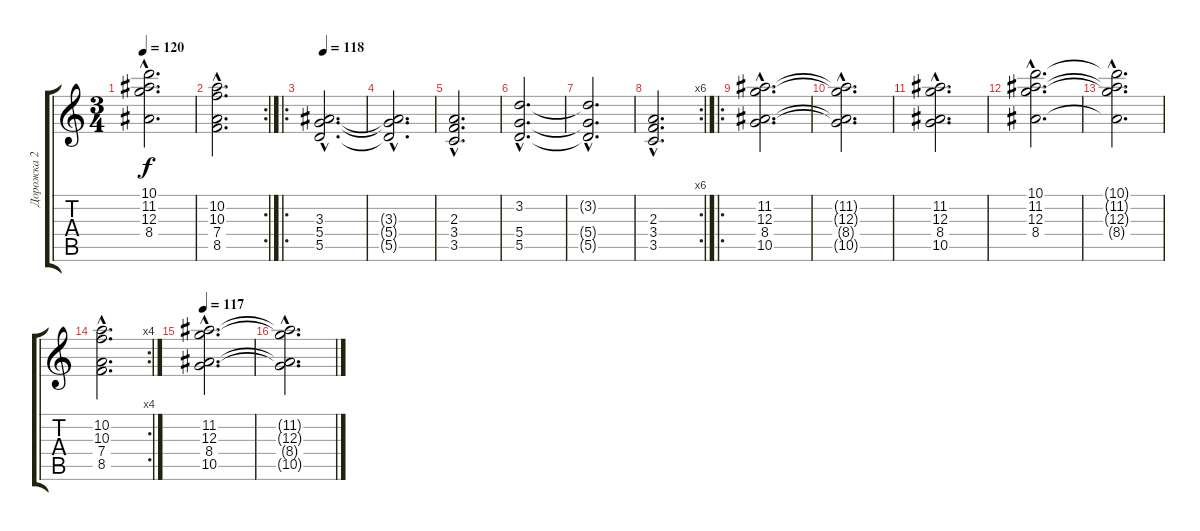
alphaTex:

\track ("Дорожка 2" "Дорожка 2") {instrument electricguitarjazz}
\staff {score tabs}
\tuning (E4 B3 G3 D3 A2 D2) {hide}
\ts (3 4)
\tempo 120
\clef g2
\ks c
(10.1{hac t} 11.2{hac t} 12.3{hac t} 8.4{hac t}).2{d dy f} |
\rc 2
(10.2{hac} 10.3{hac} 7.4{hac} 8.5{hac}).2{d} |
\ro
\tempo 118
(3.3{hac} 5.4{hac} 5.5{hac}).2{d} |
(3.3{hac t} 5.4{hac t} 5.5{hac t}).2{d} |
(2.3{hac} 3.4{hac} 3.5{hac}).2{d} |
(3.2{hac} 5.4{hac} 5.5{hac}).2{d} |
(3.2{hac t} 5.4{hac t} 5.5{hac t}).2{d} |
\rc 6
(2.3{hac} 3.4{hac} 3.5{hac}).2{d} |
\ro
(11.2{hac} 12.3{hac} 8.4{hac} 10.5{hac}).2{d} |
(11.2{hac t} 12.3{hac t} 8.4{hac t} 10.5{hac t}).2{d} |
(11.2{hac} 12.3{hac} 8.4{hac} 10.5{hac}).2{d} |
(10.1{hac} 11.2{hac} 12.3{hac} 8.4{hac}).2{d} |
(10.1{hac t} 11.2{hac t} 12.3{hac t} 8.4{hac t}).2{d} |
\rc 4
(10.2{hac} 10.3{hac} 7.4{hac} 8.5{hac}).2{d} |
\tempo 117
(11.2{hac} 12.3{hac} 8.4{hac} 10.5{hac}).2{d} |
(11.2{hac t} 12.3{hac t} 8.4{hac t} 10.5{hac t}).2{d}
